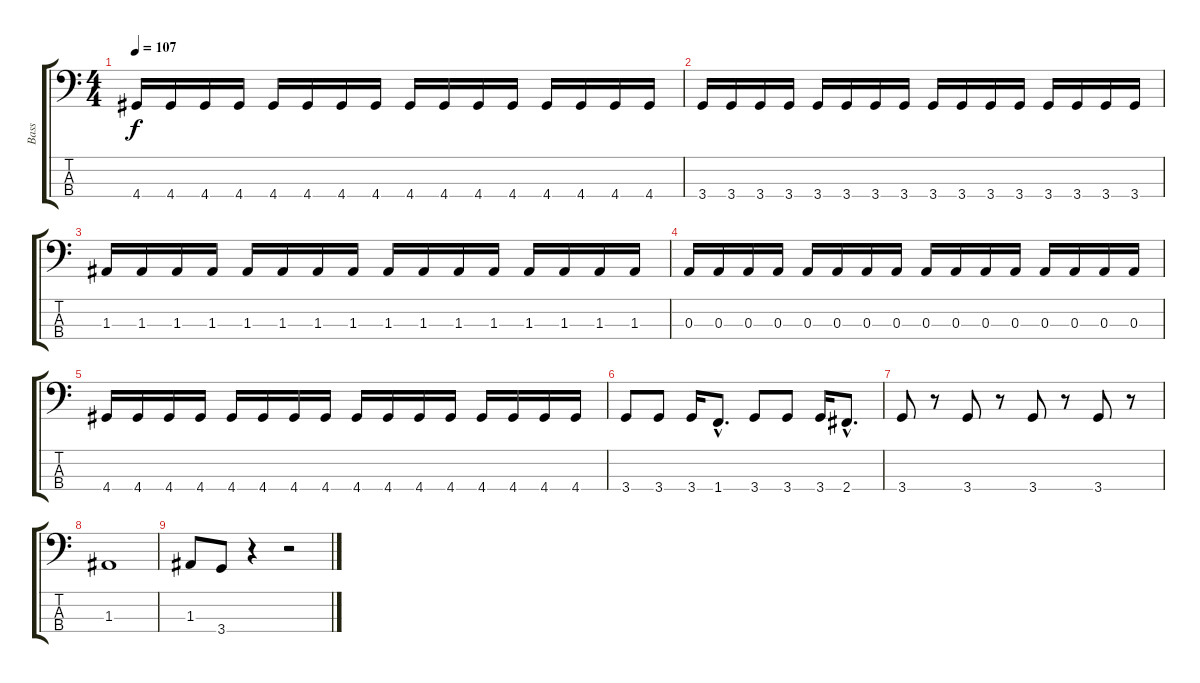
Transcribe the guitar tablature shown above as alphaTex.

\track ("Bass" "Bass") {instrument electricbasspick}
\staff {score tabs}
\tuning (G2 D2 A1 E1) {hide}
\ts (4 4)
\tempo 107
\clef f4
\ks c
4.4.16{dy f} 4.4.16 4.4.16 4.4.16 4.4.16 4.4.16 4.4.16 4.4.16 4.4.16 4.4.16 4.4.16 4.4.16 4.4.16 4.4.16 4.4.16 4.4.16 |
3.4.16 3.4.16 3.4.16 3.4.16 3.4.16 3.4.16 3.4.16 3.4.16 3.4.16 3.4.16 3.4.16 3.4.16 3.4.16 3.4.16 3.4.16 3.4.16 |
1.3.16 1.3.16 1.3.16 1.3.16 1.3.16 1.3.16 1.3.16 1.3.16 1.3.16 1.3.16 1.3.16 1.3.16 1.3.16 1.3.16 1.3.16 1.3.16 |
0.3.16 0.3.16 0.3.16 0.3.16 0.3.16 0.3.16 0.3.16 0.3.16 0.3.16 0.3.16 0.3.16 0.3.16 0.3.16 0.3.16 0.3.16 0.3.16 |
4.4.16 4.4.16 4.4.16 4.4.16 4.4.16 4.4.16 4.4.16 4.4.16 4.4.16 4.4.16 4.4.16 4.4.16 4.4.16 4.4.16 4.4.16 4.4.16 |
3.4.8 3.4.8 3.4.16 1.4{hac}.8{d} 3.4.8 3.4.8 3.4.16 2.4{hac}.8{d} |
3.4.8 r.8 3.4.8 r.8 3.4.8 r.8 3.4.8 r.8 |
1.3.1 |
1.3.8 3.4.8 r.4 r.2
